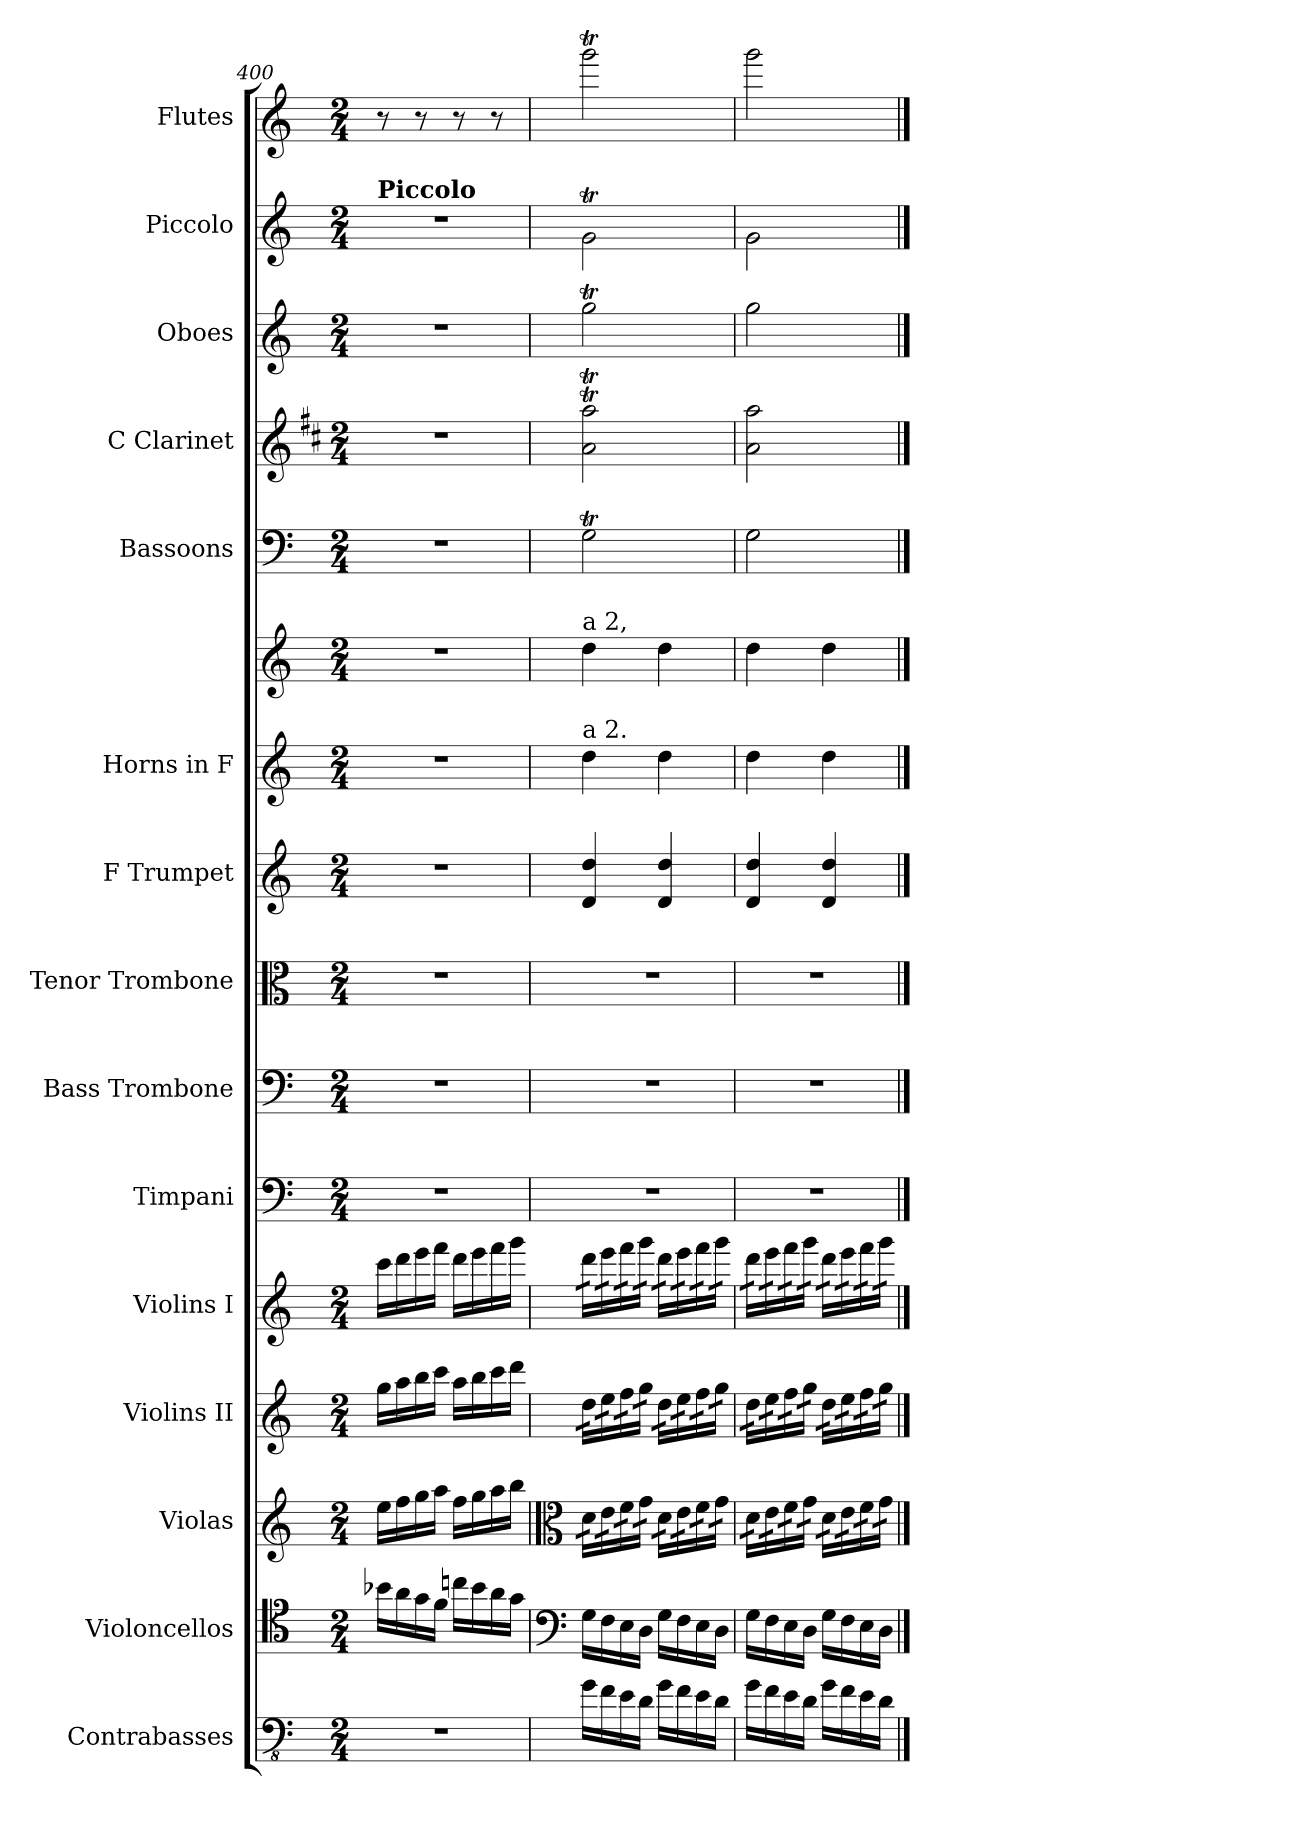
**kern	**kern	**kern	**kern	**kern	**kern	**kern	**kern	**kern	**kern	**kern	**kern	**kern	**kern	**kern	**kern
*part15	*part14	*part13	*part12	*part11	*part10	*part9	*part8	*part7	*part6	*part6	*part5	*part4	*part3	*part2	*part1
*staff16	*staff15	*staff14	*staff13	*staff12	*staff11	*staff10	*staff9	*staff8	*staff7	*staff6	*staff5	*staff4	*staff3	*staff2	*staff1
*I"Contrabasses	*I"Violoncellos	*I"Violas	*I"Violins II	*I"Violins I	*I"Timpani	*I"Bass Trombone	*I"Tenor Trombone	*I"F Trumpet	*I"Horns in F	*	*I"Bassoons	*I"C Clarinet	*I"Oboes	*I"Piccolo	*I"Flutes
*I'Cb.	*I'Vc.	*I'Vla.	*I'Vln. II	*I'Vln. I	*I'Timp.	*I'B. Tbn.	*I'T. Tbn.	*I'F Tpt.	*	*	*I'Bsn.	*I'C Cl.	*I'Ob.	*I'Picc.	*I'Fl.
*clefFv4	*clefC4	*clefG2	*clefG2	*clefG2	*clefF4	*clefF4	*clefC3	*clefG2	*clefG2	*clefG2	*clefF4	*clefG2	*clefG2	*clefG2	*clefG2
*ITrd7c12	*	*	*	*	*	*	*	*ITrd-3c-5	*ITrd4c7	*ITrd4c7	*	*ITrd1c2	*	*ITrd-7c-12	*
*k[]	*k[]	*k[]	*k[]	*k[]	*k[]	*k[]	*k[]	*k[b-]	*k[b-]	*k[b-]	*k[]	*k[]	*k[]	*k[]	*k[]
*M2/4	*M2/4	*M2/4	*M2/4	*M2/4	*M2/4	*M2/4	*M2/4	*M2/4	*M2/4	*M2/4	*M2/4	*M2/4	*M2/4	*M2/4	*M2/4
*MM148	*MM148	*MM148	*MM148	*MM148	*MM148	*MM148	*MM148	*MM148	*MM148	*MM148	*MM148	*MM148	*MM148	*MM148	*MM148
=400	=400	=400	=400	=400	=400	=400	=400	=400	=400	=400	=400	=400	=400	=400	=400
!	!	!	!	!	!	!	!	!	!	!	!	!	!	!LO:TX:a:B:t=Piccolo	!
2r	16b-X\LL	16ee\LL	16gg\LL	16ccc\LL	2r	2r	2r	2r	2r	2r	2r	2r	2r	2r	8r
.	16a\	16ff\	16aa\	16ddd\	.	.	.	.	.	.	.	.	.	.	.
.	16g\	16gg\	16bb\	16eee\	.	.	.	.	.	.	.	.	.	.	8r
.	16f\JJ	16aa\JJ	16ccc\JJ	16fff\JJ	.	.	.	.	.	.	.	.	.	.	.
*	*	*	*	*	*	*	*	*	*	*	*	*	*	*	*MM152
.	16ccn\LL	16ff\LL	16aa\LL	16ddd\LL	.	.	.	.	.	.	.	.	.	.	8r
.	16b-\	16gg\	16bb\	16eee\	.	.	.	.	.	.	.	.	.	.	.
.	16a\	16aa\	16ccc\	16fff\	.	.	.	.	.	.	.	.	.	.	8r
.	16g\JJ	16bb\JJ	16ddd\JJ	16ggg\JJ	.	.	.	.	.	.	.	.	.	.	.
=401	=401	=401	=401	=401	=401	=401	=401	=401	=401	=401	=401	=401	=401	=401	=401
*	*clefF4	*clefC3	*	*	*	*	*	*	*	*	*	*	*	*	*
*	*	*	*	*	*	*	*	*	*	*	*	*	*	*	*MM156
!	!	!	!	!	!	!	!	!	!	!LO:TX:a:t=a 2,	!	!	!	!	!
!	!	!	!	!	!	!	!	!	!LO:TX:a:t=a 2.	!	!	!	!	!	!
*	*	*	*	*	*	*	*	*	*	*	*	*	*	*	*^
*	*	*tremolo	*	*	*	*	*	*	*	*	*	*	*	*	*	*
*	*	*	*tremolo	*	*	*	*	*	*	*	*	*	*	*	*	*
*	*	*	*	*tremolo	*	*	*	*	*	*	*	*	*	*	*	*
16GG\LL	16G\LL	32d\LLL	32dd\LLL	32ddd\LLL	2r	2r	2r	4g/ 4gg/	4g\	4g\	2GT\	2g\T 2gg\T	2ggT\	2ggT\	2gggT\	4ryy
.	.	32d\	32dd\	32ddd\	.	.	.	.	.	.	.	.	.	.	.	.
16FF\	16F\	32e\	32ee\	32eee\	.	.	.	.	.	.	.	.	.	.	.	.
.	.	32e\	32ee\	32eee\	.	.	.	.	.	.	.	.	.	.	.	.
16EE\	16E\	32f\	32ff\	32fff\	.	.	.	.	.	.	.	.	.	.	.	.
.	.	32f\	32ff\	32fff\	.	.	.	.	.	.	.	.	.	.	.	.
16DD\JJ	16D\JJ	32g\	32gg\	32ggg\	.	.	.	.	.	.	.	.	.	.	.	.
.	.	32g\JJJ	32gg\JJJ	32ggg\JJJ	.	.	.	.	.	.	.	.	.	.	.	.
*	*	*	*	*	*	*	*	*	*	*	*	*	*	*	*MM160	*
16GG\LL	16G\LL	32d\LLL	32dd\LLL	32ddd\LLL	.	.	.	4g/ 4gg/	4g\	4g\	.	.	.	.	.	4ryy
.	.	32d\	32dd\	32ddd\	.	.	.	.	.	.	.	.	.	.	.	.
16FF\	16F\	32e\	32ee\	32eee\	.	.	.	.	.	.	.	.	.	.	.	.
.	.	32e\	32ee\	32eee\	.	.	.	.	.	.	.	.	.	.	.	.
16EE\	16E\	32f\	32ff\	32fff\	.	.	.	.	.	.	.	.	.	.	.	.
.	.	32f\	32ff\	32fff\	.	.	.	.	.	.	.	.	.	.	.	.
16DD\JJ	16D\JJ	32g\	32gg\	32ggg\	.	.	.	.	.	.	.	.	.	.	.	.
.	.	32g\JJJ	32gg\JJJ	32ggg\JJJ	.	.	.	.	.	.	.	.	.	.	.	.
!!LO:PB:g=z	!!
=402	=402	=402	=402	=402	=402	=402	=402	=402	=402	=402	=402	=402	=402	=402	=402	=402
*	*	*	*	*	*	*	*	*	*	*	*	*	*	*	*MM162	*
16GG\LL	16G\LL	32d\LLL	32dd\LLL	32ddd\LLL	2r	2r	2r	4g/ 4gg/	4g\	4g\	2GTTT\	2g\TTT 2gg\TTT	2ggTTT\	2ggTTT\	2gggTTT\	4ryy
.	.	32d\	32dd\	32ddd\	.	.	.	.	.	.	.	.	.	.	.	.
16FF\	16F\	32e\	32ee\	32eee\	.	.	.	.	.	.	.	.	.	.	.	.
.	.	32e\	32ee\	32eee\	.	.	.	.	.	.	.	.	.	.	.	.
16EE\	16E\	32f\	32ff\	32fff\	.	.	.	.	.	.	.	.	.	.	.	.
.	.	32f\	32ff\	32fff\	.	.	.	.	.	.	.	.	.	.	.	.
16DD\JJ	16D\JJ	32g\	32gg\	32ggg\	.	.	.	.	.	.	.	.	.	.	.	.
.	.	32g\JJJ	32gg\JJJ	32ggg\JJJ	.	.	.	.	.	.	.	.	.	.	.	.
*	*	*	*	*	*	*	*	*	*	*	*	*	*	*	*MM164	*
16GG\LL	16G\LL	32d\LLL	32dd\LLL	32ddd\LLL	.	.	.	4g/ 4gg/	4g\	4g\	.	.	.	.	.	4ryy
.	.	32d\	32dd\	32ddd\	.	.	.	.	.	.	.	.	.	.	.	.
16FF\	16F\	32e\	32ee\	32eee\	.	.	.	.	.	.	.	.	.	.	.	.
.	.	32e\	32ee\	32eee\	.	.	.	.	.	.	.	.	.	.	.	.
16EE\	16E\	32f\	32ff\	32fff\	.	.	.	.	.	.	.	.	.	.	.	.
.	.	32f\	32ff\	32fff\	.	.	.	.	.	.	.	.	.	.	.	.
16DD\JJ	16D\JJ	32g\	32gg\	32ggg\	.	.	.	.	.	.	.	.	.	.	.	.
.	.	32g\JJJ	32gg\JJJ	32ggg\JJJ	.	.	.	.	.	.	.	.	.	.	.	.
*	*	*	*	*Xtremolo	*	*	*	*	*	*	*	*	*	*	*	*
*	*	*	*Xtremolo	*	*	*	*	*	*	*	*	*	*	*	*	*
*	*	*Xtremolo	*	*	*	*	*	*	*	*	*	*	*	*	*	*
*	*	*	*	*	*	*	*	*	*	*	*	*	*	*	*v	*v
==	==	==	==	==	==	==	==	==	==	==	==	==	==	==	==
*-	*-	*-	*-	*-	*-	*-	*-	*-	*-	*-	*-	*-	*-	*-	*-
